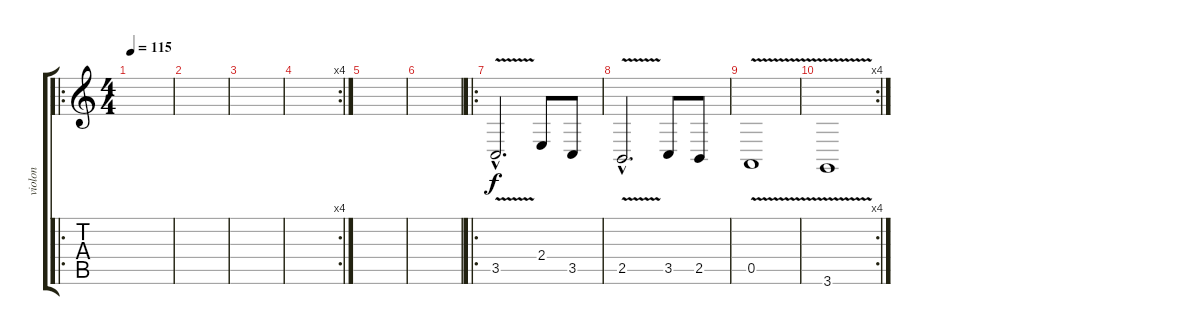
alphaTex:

\track ("violon" "violon") {instrument violin}
\staff {score tabs}
\tuning (E4 B3 G3 D3 A2 E2) {hide}
\ro
\ts (4 4)
\tempo 115
\clef g2
\ks c
|
|
|
\rc 4
|
|
|
\ro
3.5{v hac}.2{d} 2.4.8 3.5.8 |
2.5{v hac}.2{d} 3.5.8 2.5.8 |
0.5{v}.1 |
\rc 4
3.6{v}.1
